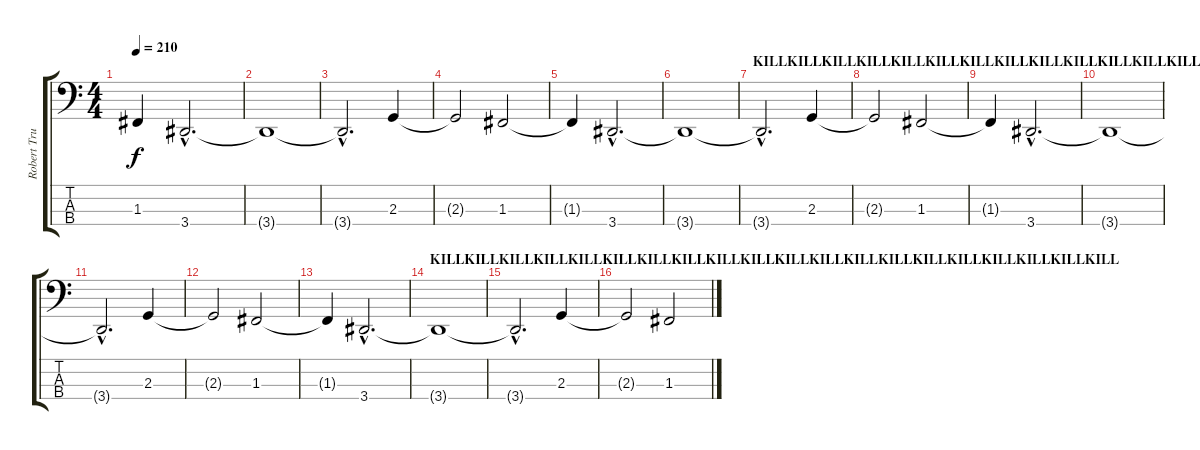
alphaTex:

\track ("Robert Trujillo" "Robert Tru") {instrument slapbass2}
\staff {score tabs}
\tuning (Eb2 Bb1 F1 C1) {hide}
\ts (4 4)
\tempo 210
\clef f4
\ks c
1.3{t}.4{dy f} 3.4{hac}.2{d} |
3.4{t}.1 |
3.4{hac t}.2{d} 2.3.4 |
2.3{t}.2 1.3.2 |
1.3{t}.4 3.4{hac}.2{d} |
3.4{t}.1 |
\section ("" "KILLKILLKILLKILLKILLKILLKILLKILLKILLKILLKILLKILLKILLKILLKILLKILLKILLKILLKILLKLI")
3.4{hac t}.2{d} 2.3.4 |
2.3{t}.2 1.3.2 |
1.3{t}.4 3.4{hac}.2{d} |
3.4{t}.1 |
3.4{hac t}.2{d} 2.3.4 |
2.3{t}.2 1.3.2 |
1.3{t}.4 3.4{hac}.2{d} |
\section ("" "KILLKILLKILLKILLKILLKILLKILLKILLKILLKILLKILLKILLKILLKILLKILLKILLKILLKILLKILLKILL")
3.4{t}.1 |
3.4{hac t}.2{d} 2.3.4 |
2.3{t}.2 1.3.2
